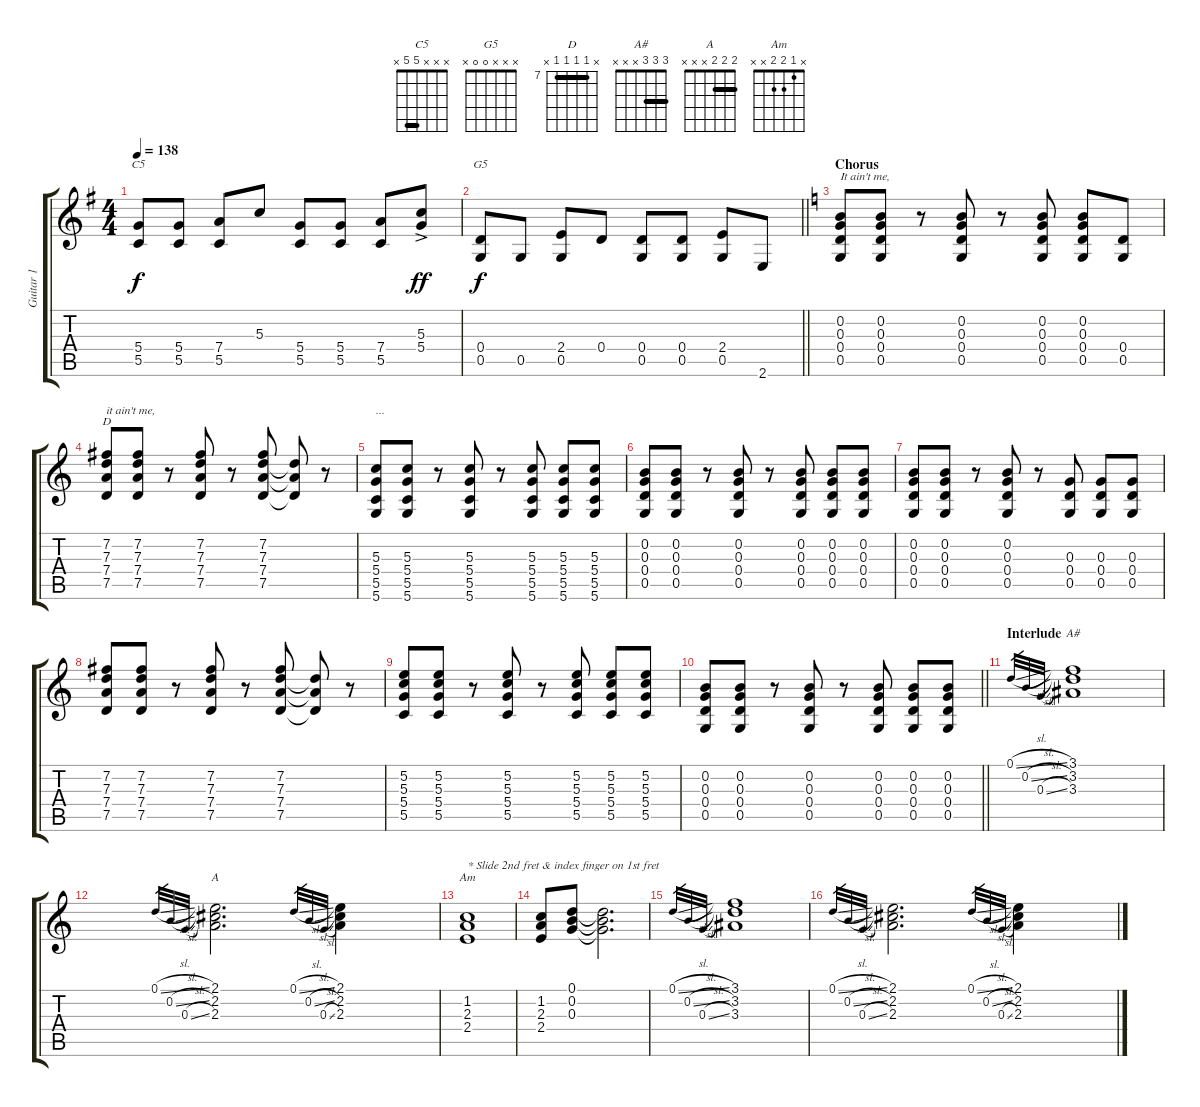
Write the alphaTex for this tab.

\track ("Guitar 1" "Guitar 1") {instrument overdrivenguitar}
\staff {score tabs}
\tuning (D4 B3 G3 D3 G2 D2) {hide}
\chord ("C5" x x x 5 5 x) {barre 5}
\chord ("G5" x x x 0 0 x)
\chord ("D" x 7 7 7 7 x) {firstfret 7 barre 7}
\chord ("A#" 3 3 3 x x x) {barre 3}
\chord ("A" 2 2 2 x x x) {barre 2}
\chord ("Am" x 1 2 2 x x)
\ts (4 4)
\tempo 138
\clef g2
\ks g
(5.4 5.5).8{ch "C5" dy f} (5.4 5.5).8 (7.4 5.5).8 5.3.8 (5.4 5.5).8 (5.4 5.5).8 (7.4 5.5).8 (5.3{ac} 5.4{ac}).8{dy ff} |
\barLineRight lightlight
(0.4 0.5).8{ch "G5" dy f} 0.5.8 (2.4 0.5).8 0.4.8 (0.4 0.5).8 (0.4 0.5).8 (2.4 0.5).8 2.6.8 |
\section ("" "Chorus")
\ks c
(0.2 0.3 0.4 0.5).8{txt "It ain't me, "} (0.2 0.3 0.4 0.5).8 r.8 (0.2 0.3 0.4 0.5).8 r.8 (0.2 0.3 0.4 0.5).8 (0.2 0.3 0.4 0.5).8 (0.4 0.5).8 |
(7.2 7.3 7.4 7.5).8{ch "D" txt "it ain't me, "} (7.2 7.3 7.4 7.5).8 r.8 (7.2 7.3 7.4 7.5).8 r.8 (7.2 7.3 7.4 7.5).8 (7.3{t} 7.4{t} 7.5{t}).8 r.8 |
(5.3 5.4 5.5 5.6).8{txt "..."} (5.3 5.4 5.5 5.6).8 r.8 (5.3 5.4 5.5 5.6).8 r.8 (5.3 5.4 5.5 5.6).8 (5.3 5.4 5.5 5.6).8 (5.3 5.4 5.5 5.6).8 |
(0.2 0.3 0.4 0.5).8 (0.2 0.3 0.4 0.5).8 r.8 (0.2 0.3 0.4 0.5).8 r.8 (0.2 0.3 0.4 0.5).8 (0.2 0.3 0.4 0.5).8 (0.2 0.3 0.4 0.5).8 |
(0.2 0.3 0.4 0.5).8 (0.2 0.3 0.4 0.5).8 r.8 (0.2 0.3 0.4 0.5).8 r.8 (0.3 0.4 0.5).8 (0.3 0.4 0.5).8 (0.3 0.4 0.5).8 |
(7.2 7.3 7.4 7.5).8 (7.2 7.3 7.4 7.5).8 r.8 (7.2 7.3 7.4 7.5).8 r.8 (7.2 7.3 7.4 7.5).8 (7.3{t} 7.4{t} 7.5{t}).8 r.8 |
(5.2 5.3 5.4 5.5).8 (5.2 5.3 5.4 5.5).8 r.8 (5.2 5.3 5.4 5.5).8 r.8 (5.2 5.3 5.4 5.5).8 (5.2 5.3 5.4 5.5).8 (5.2 5.3 5.4 5.5).8 |
\barLineRight lightlight
(0.2 0.3 0.4 0.5).8 (0.2 0.3 0.4 0.5).8 r.8 (0.2 0.3 0.4 0.5).8 r.8 (0.2 0.3 0.4 0.5).8 (0.2 0.3 0.4 0.5).8 (0.2 0.3 0.4 0.5).8 |
\section ("" "Interlude")
0.1{sl}.32{gr} 0.2{sl}.32{gr} 0.3{sl}.32{gr} (3.1 3.2 3.3).1{ch "A#"} |
0.1{sl}.32{gr} 0.2{sl}.32{gr} 0.3{sl}.32{gr} (2.1 2.2 2.3).2{d ch "A"} 0.1{sl}.32{gr} 0.2{sl}.32{gr} 0.3{sl}.32{gr} (2.1 2.2 2.3).4 |
(1.2 2.3 2.4).1{ch "Am" txt "* Slide 2nd fret & index finger on 1st fret"} |
(1.2 2.3 2.4).8 (0.1 0.2 0.3).8 (0.1{t} 0.2{t} 0.3{t}).2{d} |
0.1{sl}.32{gr} 0.2{sl}.32{gr} 0.3{sl}.32{gr} (3.1 3.2 3.3).1 |
0.1{sl}.32{gr} 0.2{sl}.32{gr} 0.3{sl}.32{gr} (2.1 2.2 2.3).2{d} 0.1{sl}.32{gr} 0.2{sl}.32{gr} 0.3{sl}.32{gr} (2.1 2.2 2.3).4
